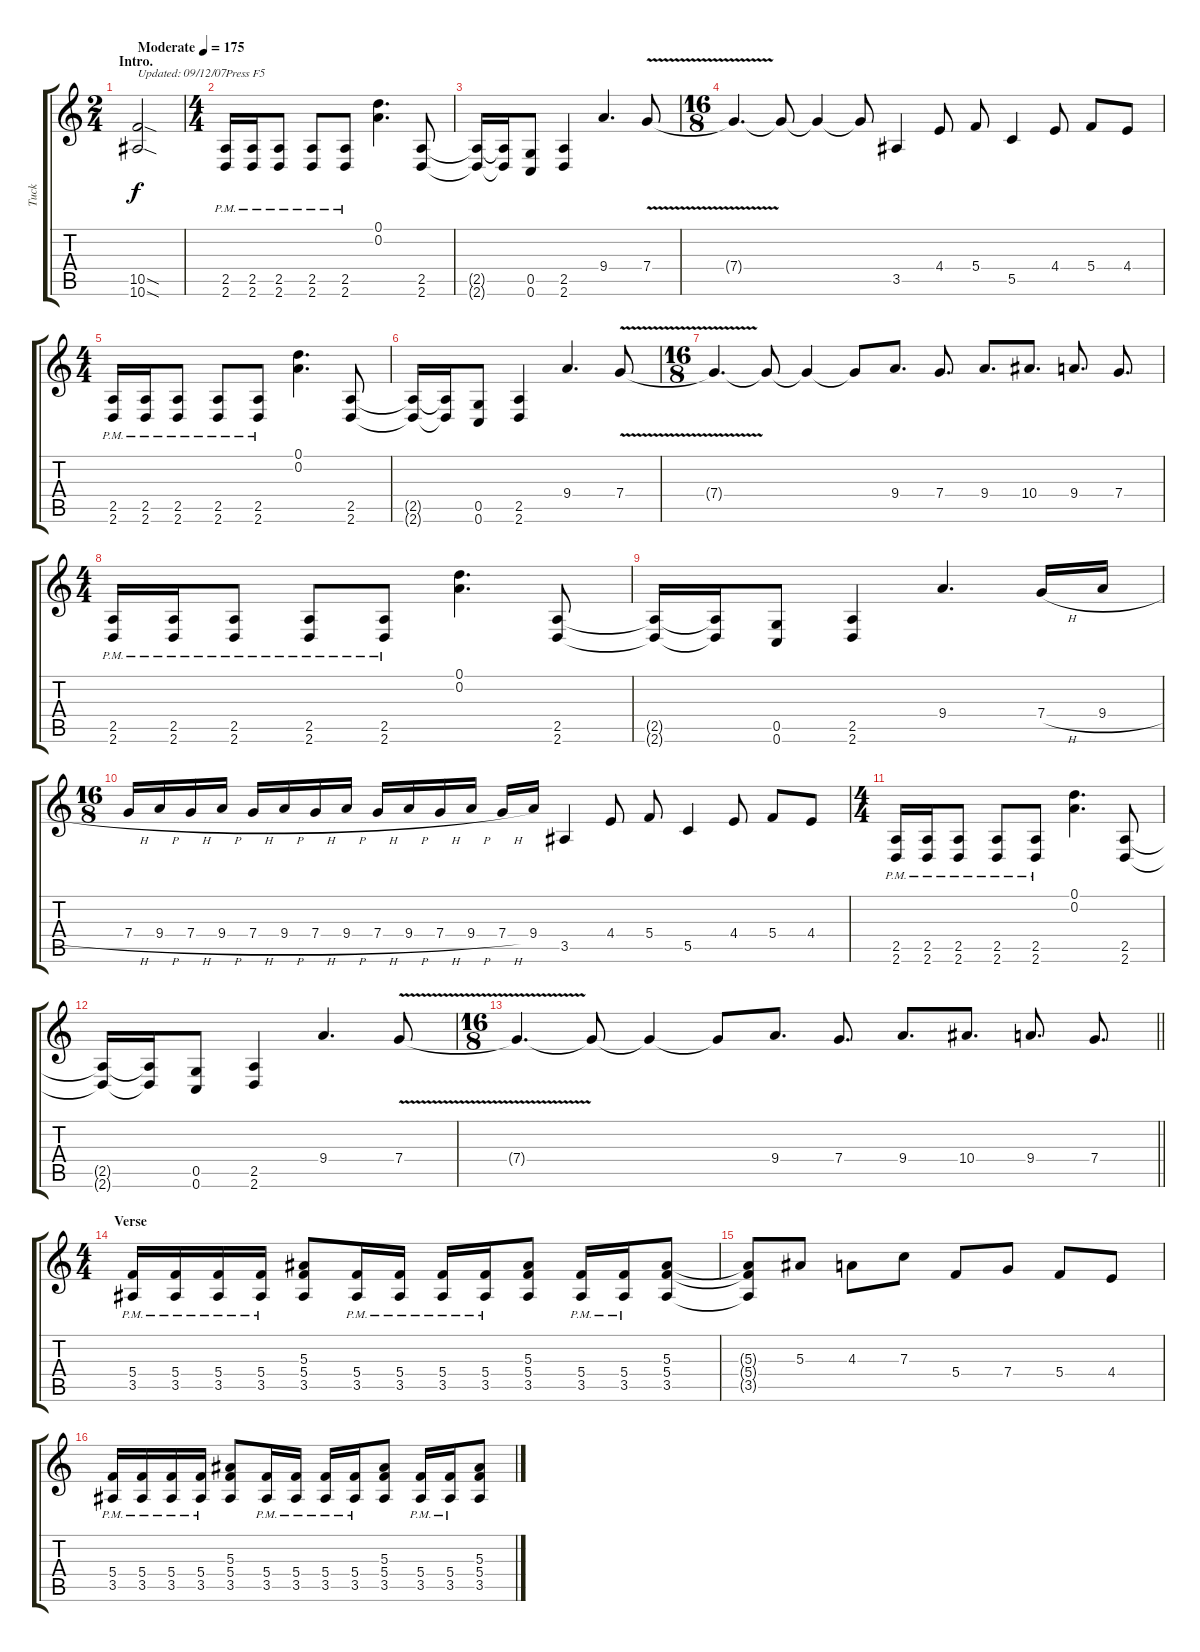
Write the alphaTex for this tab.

\track ("Tuck" "Tuck") {instrument distortionguitar}
\staff {score tabs}
\tuning (D4 A3 F3 C3 G2 C2) {hide}
\ts (2 4)
\section ("" "Intro.")
\tempo (175 "Moderate")
\clef g2
\ks c
(10.5{sod} 10.6{sod}).2{txt "Updated: 09/12/07" dy f instrument distortionguitar} |
\ts (4 4)
(2.5{pm} 2.6{pm}).16{txt "Press F5"} (2.5{pm} 2.6{pm}).16 (2.5{pm} 2.6{pm}).8 (2.5{pm} 2.6{pm}).8 (2.5{pm} 2.6{pm}).8 (0.1 0.2).4{d} (2.5 2.6).8 |
(2.5{t} 2.6{t}).16 (2.5{t} 2.6{t}).16 (0.5 0.6).8 (2.5 2.6).4 9.4.4{d} 7.4{v}.8 |
\ts (16 8)
7.4{t}.4{d} 7.4{t}.8 7.4{t}.4 7.4{t}.8 3.5.4 4.4.8 5.4.8 5.5.4 4.4.8 5.4.8 4.4.8 |
\ts (4 4)
(2.5{pm} 2.6{pm}).16 (2.5{pm} 2.6{pm}).16 (2.5{pm} 2.6{pm}).8 (2.5{pm} 2.6{pm}).8 (2.5{pm} 2.6{pm}).8 (0.1 0.2).4{d} (2.5 2.6).8 |
(2.5{t} 2.6{t}).16 (2.5{t} 2.6{t}).16 (0.5 0.6).8 (2.5 2.6).4 9.4.4{d} 7.4{v}.8 |
\ts (16 8)
7.4{t}.4{d} 7.4{t}.8 7.4{t}.4 7.4{t}.8 9.4.8{d} 7.4.8{d} 9.4.8{d} 10.4.8{d} 9.4.8{d} 7.4.8{d} |
\ts (4 4)
(2.5{pm} 2.6{pm}).16 (2.5{pm} 2.6{pm}).16 (2.5{pm} 2.6{pm}).8 (2.5{pm} 2.6{pm}).8 (2.5{pm} 2.6{pm}).8 (0.1 0.2).4{d} (2.5 2.6).8 |
(2.5{t} 2.6{t}).16 (2.5{t} 2.6{t}).16 (0.5 0.6).8 (2.5 2.6).4 9.4.4{d} 7.4{h}.16 9.4{h}.16 |
\ts (16 8)
7.4{h}.16 9.4{h}.16 7.4{h}.16 9.4{h}.16 7.4{h}.16 9.4{h}.16 7.4{h}.16 9.4{h}.16 7.4{h}.16 9.4{h}.16 7.4{h}.16 9.4{h}.16 7.4{h}.16 9.4.16 3.5.4 4.4.8 5.4.8 5.5.4 4.4.8 5.4.8 4.4.8 |
\ts (4 4)
(2.5{pm} 2.6{pm}).16 (2.5{pm} 2.6{pm}).16 (2.5{pm} 2.6{pm}).8 (2.5{pm} 2.6{pm}).8 (2.5{pm} 2.6{pm}).8 (0.1 0.2).4{d} (2.5 2.6).8 |
(2.5{t} 2.6{t}).16 (2.5{t} 2.6{t}).16 (0.5 0.6).8 (2.5 2.6).4 9.4.4{d} 7.4{v}.8 |
\ts (16 8)
\barLineRight lightlight
7.4{t}.4{d} 7.4{t}.8 7.4{t}.4 7.4{t}.8 9.4.8{d} 7.4.8{d} 9.4.8{d} 10.4.8{d} 9.4.8{d} 7.4.8{d} |
\ts (4 4)
\section ("" "Verse")
(5.4{pm} 3.5{pm}).16 (5.4{pm} 3.5{pm}).16 (5.4{pm} 3.5{pm}).16 (5.4{pm} 3.5{pm}).16 (5.3 5.4 3.5).8 (5.4{pm} 3.5{pm}).16 (5.4{pm} 3.5{pm}).16 (5.4{pm} 3.5{pm}).16 (5.4{pm} 3.5{pm}).16 (5.3 5.4 3.5).8 (5.4{pm} 3.5{pm}).16 (5.4{pm} 3.5).16 (5.3 5.4 3.5).8 |
(5.3{t} 5.4{t} 3.5{t}).8 5.3.8 4.3.8 7.3.8 5.4.8 7.4.8 5.4.8 4.4.8 |
(5.4{pm} 3.5{pm}).16 (5.4{pm} 3.5{pm}).16 (5.4{pm} 3.5{pm}).16 (5.4{pm} 3.5{pm}).16 (5.3 5.4 3.5).8 (5.4{pm} 3.5{pm}).16 (5.4{pm} 3.5{pm}).16 (5.4{pm} 3.5{pm}).16 (5.4{pm} 3.5{pm}).16 (5.3 5.4 3.5).8 (5.4{pm} 3.5{pm}).16 (5.4{pm} 3.5).16 (5.3 5.4 3.5).8
